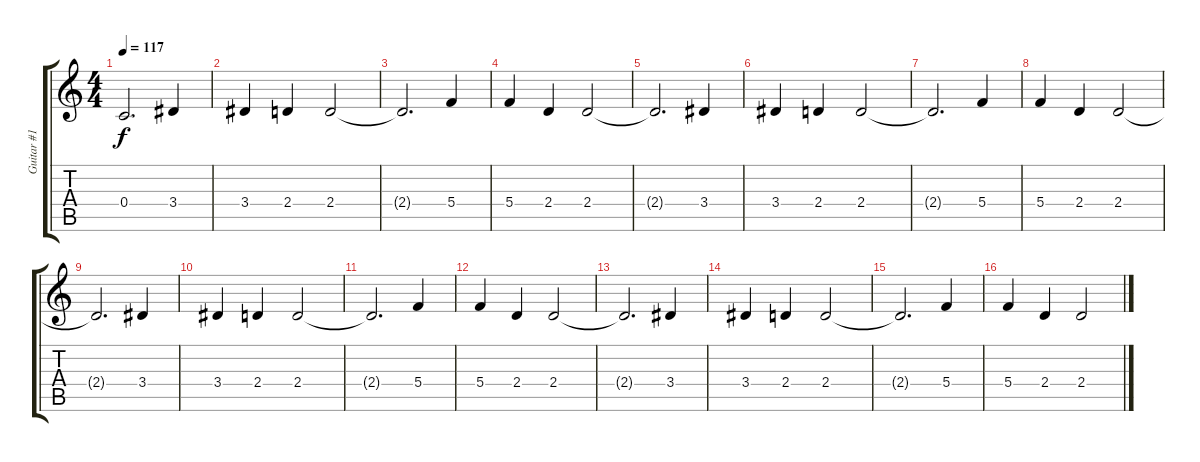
\track ("Guitar #1" "Guitar #1") {instrument distortionguitar}
\staff {score tabs}
\tuning (D4 A3 F3 C3 G2 C2) {hide}
\ts (4 4)
\tempo 117
\clef g2
\ks c
0.4.2{d dy f} 3.4.4 |
3.4.4 2.4.4 2.4.2 |
2.4{t}.2{d} 5.4.4 |
5.4.4 2.4.4 2.4.2 |
2.4{t}.2{d} 3.4.4 |
3.4.4 2.4.4 2.4.2 |
2.4{t}.2{d} 5.4.4 |
5.4.4 2.4.4 2.4.2 |
2.4{t}.2{d} 3.4.4 |
3.4.4 2.4.4 2.4.2 |
2.4{t}.2{d} 5.4.4 |
5.4.4 2.4.4 2.4.2 |
2.4{t}.2{d} 3.4.4 |
3.4.4 2.4.4 2.4.2 |
2.4{t}.2{d} 5.4.4 |
5.4.4 2.4.4 2.4.2
